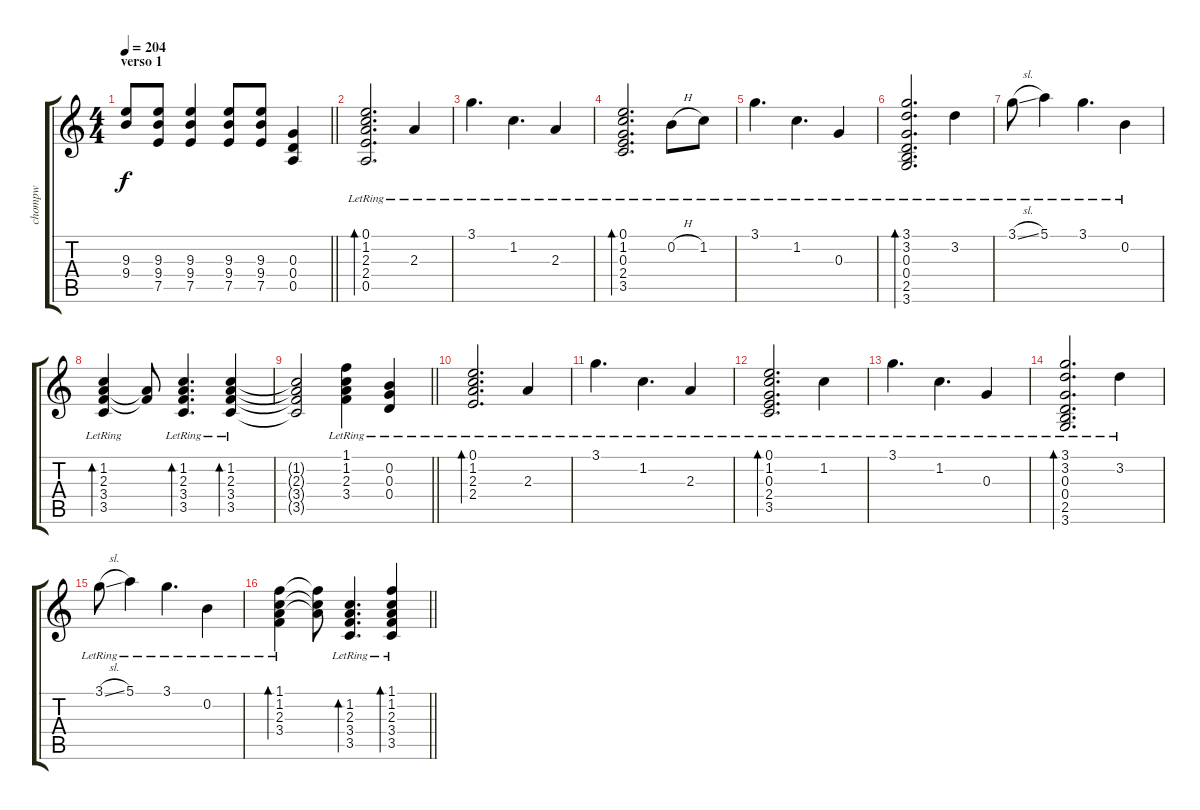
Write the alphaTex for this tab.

\track ("chompw" "chompw") {instrument distortionguitar}
\staff {score tabs}
\tuning (E4 B3 G3 D3 A2 E2) {hide}
\ts (4 4)
\section ("" "verso 1")
\tempo 204
\clef g2
\barLineRight lightlight
\ks c
(9.3{t} 9.4{t}).8{dy f} (9.3 9.4 7.5).8 (9.3 9.4 7.5).4 (9.3 9.4 7.5).8 (9.3 9.4 7.5).8 (0.3 0.4 0.5).4 |
(0.1{lr} 1.2{lr} 2.3{lr} 2.4{lr} 0.5{lr}).2{d bd 120 instrument acousticguitarsteel} 2.3{lr}.4 |
3.1{lr}.4{d} 1.2{lr}.4{d} 2.3{lr}.4 |
(0.1{lr} 1.2{lr} 0.3{lr} 2.4{lr} 3.5{lr}).2{d bd 120} 0.2{h lr}.8 1.2{lr}.8 |
3.1{lr}.4{d} 1.2{lr}.4{d} 0.3{lr}.4 |
(3.1{lr} 3.2{lr} 0.3{lr} 0.4{lr} 2.5{lr} 3.6{lr}).2{d bd 120} 3.2{lr}.4 |
3.1{sl lr}.8 5.1{lr}.4 3.1{lr}.4{d} 0.2{lr}.4 |
(1.2 2.3{lr} 3.4{lr} 3.5{lr}).4{bd 120} (2.3{t} 3.4{t}).8 (1.2{lr} 2.3{lr} 3.4{lr} 3.5{lr}).4{d bd 120} (1.2 2.3{lr} 3.4{lr} 3.5{lr}).4{bd 120} |
\barLineRight lightlight
(1.2{t} 2.3{t} 3.4{t} 3.5{t}).2 (1.1{lr} 1.2{lr} 2.3{lr} 3.4{lr}).4 (0.2{lr} 0.3{lr} 0.4{lr}).4 |
\section ("" "")
(0.1{lr} 1.2{lr} 2.3{lr} 2.4{lr}).2{d bd 240} 2.3{lr}.4 |
3.1{lr}.4{d} 1.2{lr}.4{d} 2.3{lr}.4 |
(0.1{lr} 1.2{lr} 0.3{lr} 2.4{lr} 3.5{lr}).2{d bd 60} 1.2{lr}.4 |
3.1{lr}.4{d} 1.2{lr}.4{d} 0.3{lr}.4 |
(3.1{lr} 3.2{lr} 0.3{lr} 0.4{lr} 2.5{lr} 3.6{lr}).2{d bd 120} 3.2{lr}.4 |
3.1{sl lr}.8 5.1{lr}.4 3.1{lr}.4{d} 0.2{lr}.4 |
\barLineRight lightlight
(1.1{lr} 1.2{lr} 2.3{lr} 3.4{lr}).4{bd 120} (1.1{t} 1.2{t} 2.3{t}).8 (1.2{lr} 2.3{lr} 3.4{lr} 3.5{lr}).4{d bd 120} (1.1{lr} 1.2{lr} 2.3{lr} 3.4{lr} 3.5{lr}).4{bd 120}
